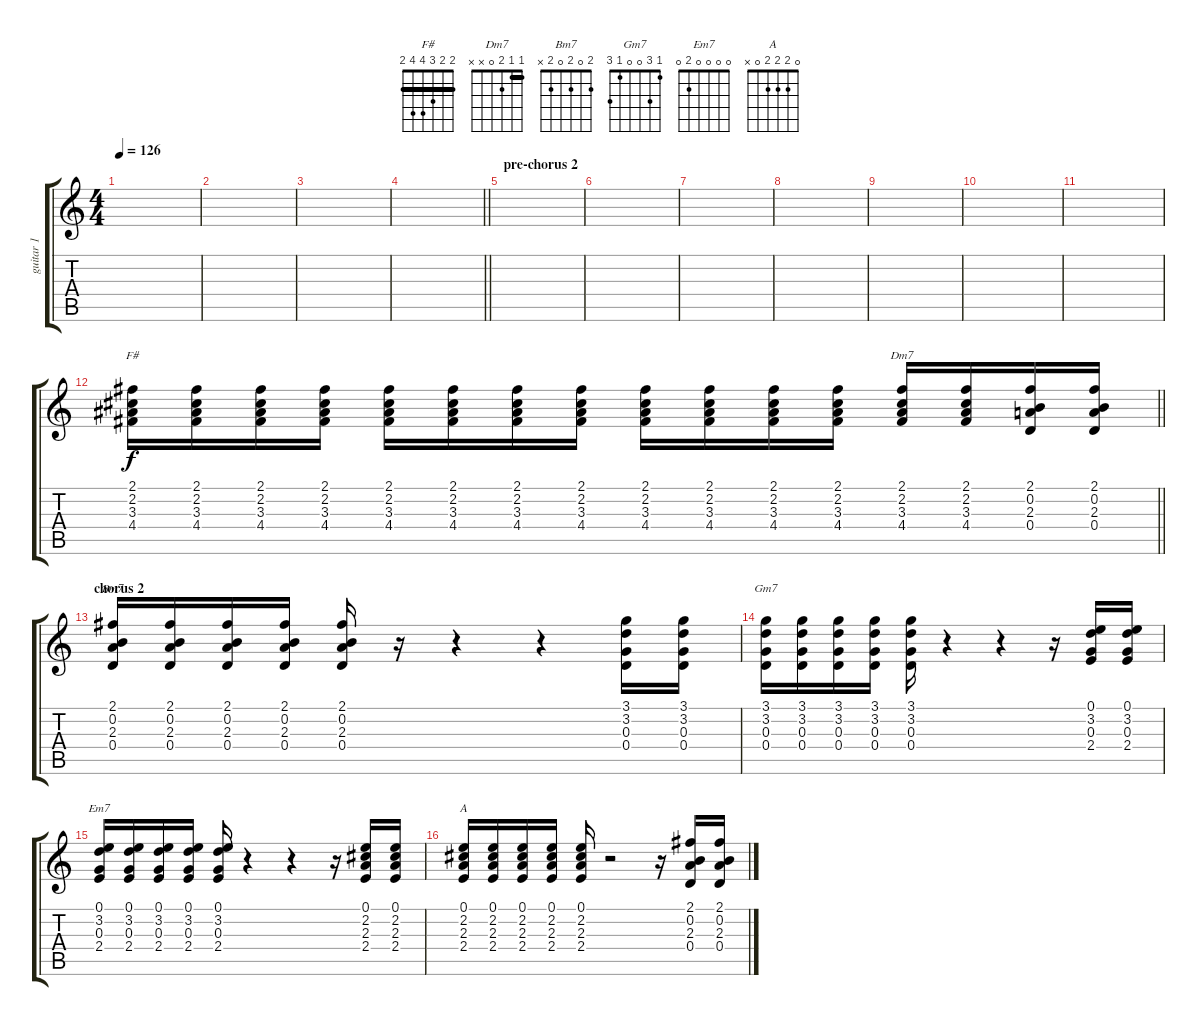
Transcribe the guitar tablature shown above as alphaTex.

\track ("guitar 1" "guitar 1") {instrument acousticguitarnylon}
\staff {score tabs}
\tuning (E4 B3 G3 D3 A2 E2) {hide}
\chord ("F#" 2 2 3 4 4 2) {barre 2}
\chord ("Dm7" 1 1 2 0 x x) {barre 1}
\chord ("Bm7" 2 0 2 0 2 x)
\chord ("Gm7" 1 3 0 0 1 3)
\chord ("Em7" 0 0 0 0 2 0)
\chord ("A" 0 2 2 2 0 x)
\ts (4 4)
\tempo 126
\clef g2
\ks c
|
|
|
\barLineRight lightlight
|
\section ("" "pre-chorus 2")
|
|
|
|
|
|
|
\barLineRight lightlight
(2.1 2.2 3.3 4.4).16{ch "F#"} (2.1 2.2 3.3 4.4).16 (2.1 2.2 3.3 4.4).16 (2.1 2.2 3.3 4.4).16 (2.1 2.2 3.3 4.4).16 (2.1 2.2 3.3 4.4).16 (2.1 2.2 3.3 4.4).16 (2.1 2.2 3.3 4.4).16 (2.1 2.2 3.3 4.4).16 (2.1 2.2 3.3 4.4).16 (2.1 2.2 3.3 4.4).16 (2.1 2.2 3.3 4.4).16 (2.1 2.2 3.3 4.4).16{ch "Dm7"} (2.1 2.2 3.3 4.4).16 (2.1 0.2 2.3 0.4).16 (2.1 0.2 2.3 0.4).16 |
\section ("" "chorus 2")
(2.1 0.2 2.3 0.4).16{ch "Bm7"} (2.1 0.2 2.3 0.4).16 (2.1 0.2 2.3 0.4).16 (2.1 0.2 2.3 0.4).16 (2.1 0.2 2.3 0.4).16 r.16 r.4 r.4 (3.1 3.2 0.3 0.4).16 (3.1 3.2 0.3 0.4).16 |
(3.1 3.2 0.3 0.4).16{ch "Gm7"} (3.1 3.2 0.3 0.4).16 (3.1 3.2 0.3 0.4).16 (3.1 3.2 0.3 0.4).16 (3.1 3.2 0.3 0.4).16 r.4 r.4 r.16 (0.1 3.2 0.3 2.4).16 (0.1 3.2 0.3 2.4).16 |
(0.1 3.2 0.3 2.4).16{ch "Em7"} (0.1 3.2 0.3 2.4).16 (0.1 3.2 0.3 2.4).16 (0.1 3.2 0.3 2.4).16 (0.1 3.2 0.3 2.4).16 r.4 r.4 r.16 (0.1 2.2 2.3 2.4).16 (0.1 2.2 2.3 2.4).16 |
(0.1 2.2 2.3 2.4).16{ch "A"} (0.1 2.2 2.3 2.4).16 (0.1 2.2 2.3 2.4).16 (0.1 2.2 2.3 2.4).16 (0.1 2.2 2.3 2.4).16 r.2 r.16 (2.1 0.2 2.3 0.4).16 (2.1 0.2 2.3 0.4).16
